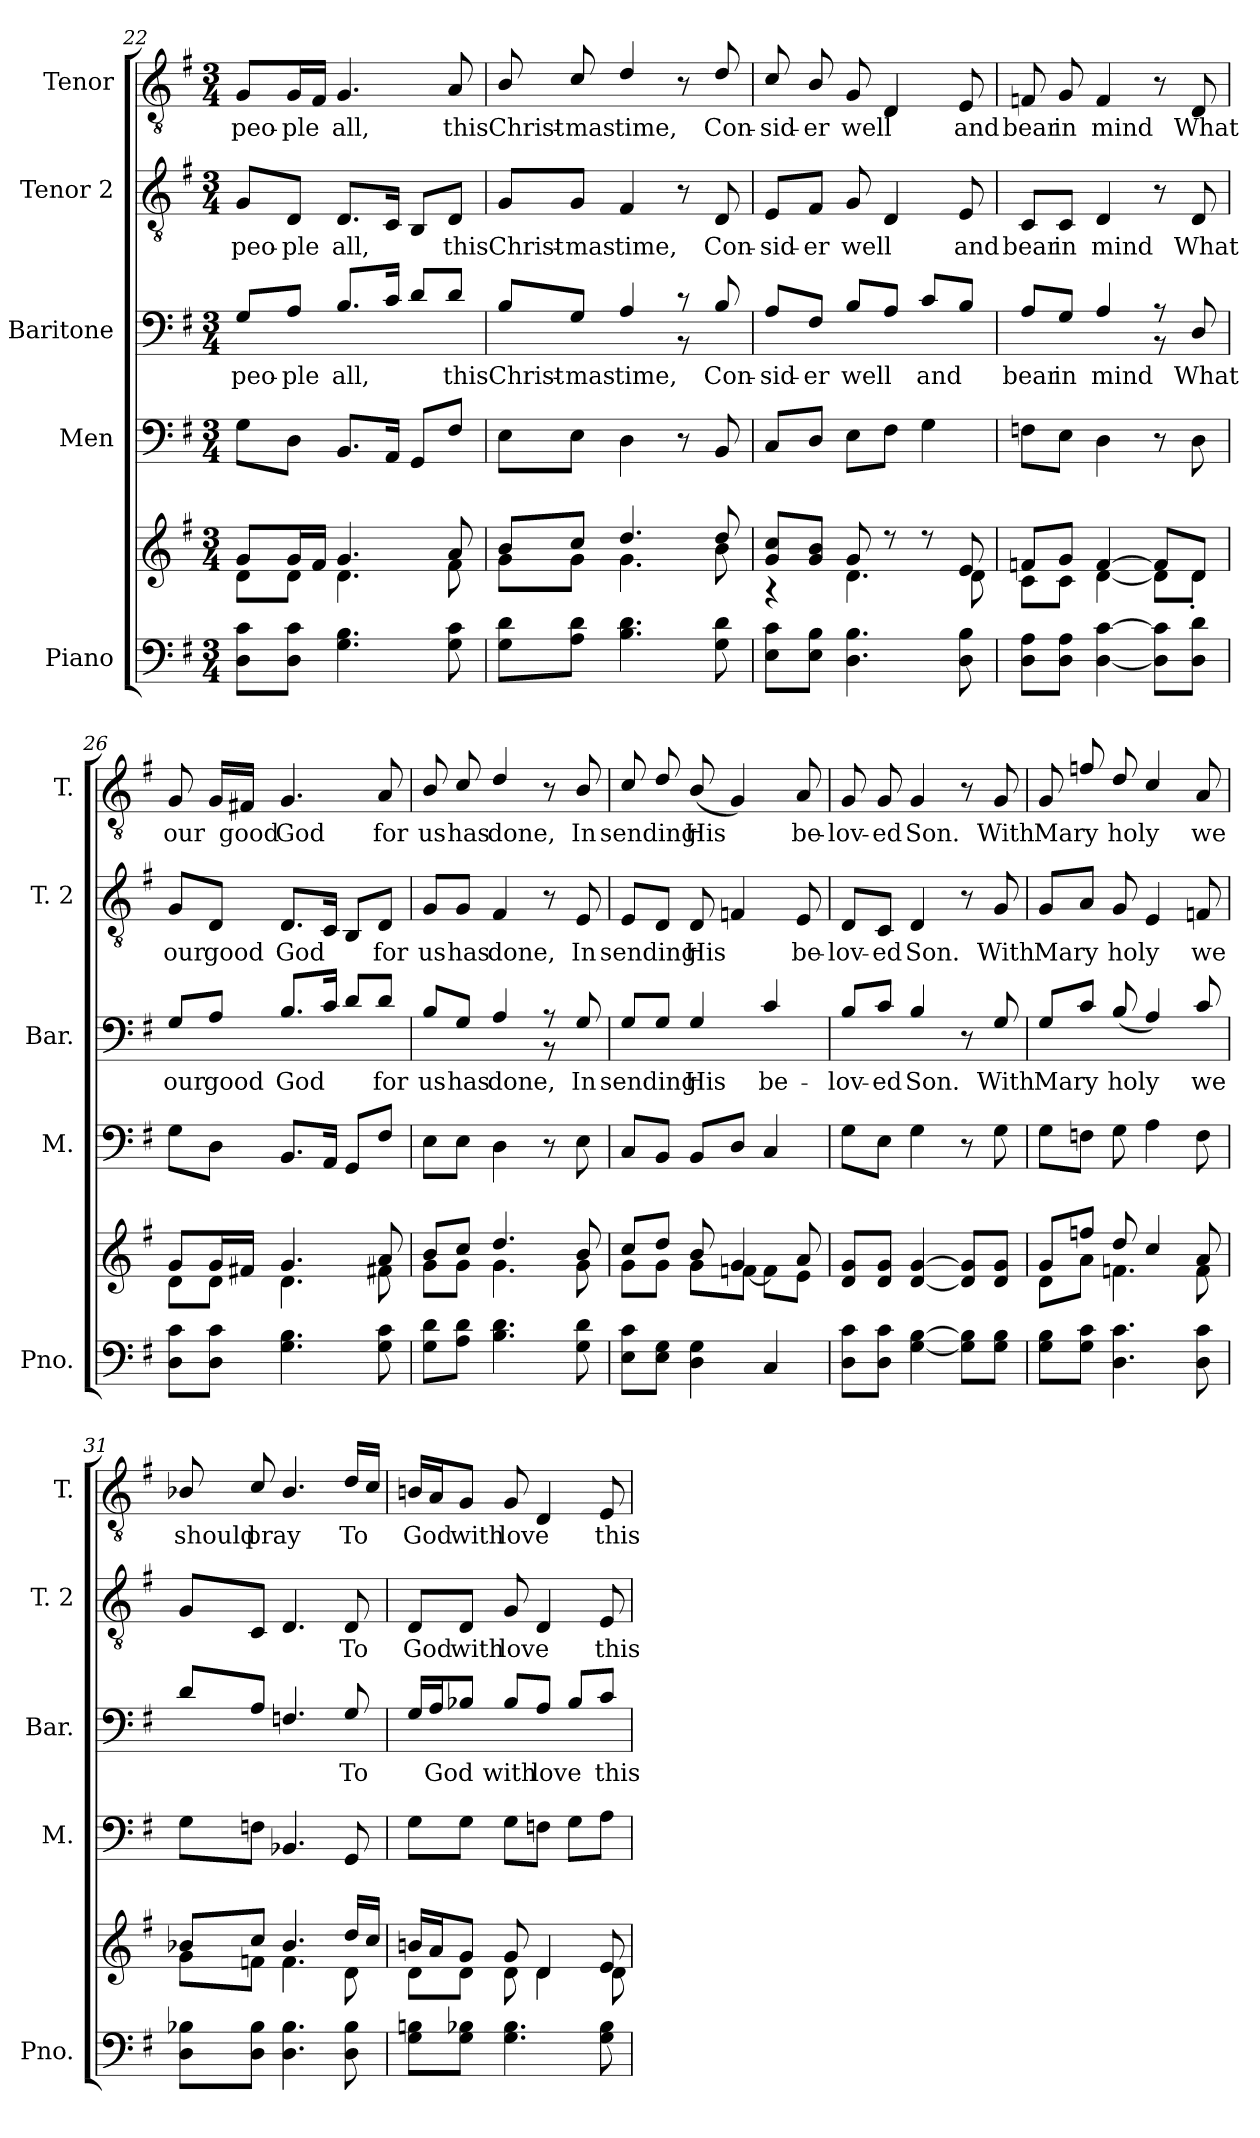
**kern	**kern	**kern	**kern	**text	**kern	**text	**kern	**text
*part5	*part5	*part4	*part3	*part3	*part2	*part2	*part1	*part1
*staff6	*staff5	*staff4	*staff3	*staff3	*staff2	*staff2	*staff1	*staff1
*I"Piano	*	*I"Men	*I"Baritone	*	*I"Tenor 2	*	*I"Tenor	*
*I'Pno.	*	*I'M.	*I'Bar.	*	*I'T. 2	*	*I'T.	*
*clefF4	*clefG2	*clefF4	*clefF4	*	*clefGv2	*	*clefGv2	*
*k[f#]	*k[f#]	*k[f#]	*k[f#]	*	*k[f#]	*	*k[f#]	*
*G:	*G:	*G:	*G:	*	*G:	*	*G:	*
*M3/4	*M3/4	*M3/4	*M3/4	*	*M3/4	*	*M3/4	*
=22	=22	=22	=22	=22	=22	=22	=22	=22
*	*^	*	*	*	*	*	*	*
!	!	!	!	!	!LO:LY:b	!	!LO:LY:b	!	!LO:LY:b
8D\ 8c\L	8g/L	8d\L	8G\L	8G/L	peo-	8G/L	peo-	8G/L	peo-
!	!	!	!	!	!LO:LY:b	!	!LO:LY:b	!	!LO:LY:b
8D\ 8c\J	16g/L	8d\J	8D\J	8A/J	-ple	8D/J	-ple	16G/L	-ple
.	16f#/JJ	.	.	.	.	.	.	16F#/JJ	.
!	!	!	!	!	!LO:LY:b	!	!LO:LY:b	!	!LO:LY:b
4.G\ 4.B\	4.g/	4.d\	8.BB/L	8.B/L	all,	8.D/L	all,	4.G/	all,
.	.	.	16AA/Jk	16c/Jk	.	16C/Jk	.	.	.
.	.	.	8GG/L	8d/L	.	8BB/L	.	.	.
!	!	!	!	!	!LO:LY:b	!	!LO:LY:b	!	!LO:LY:b
8G\ 8c\	8a/	8f#\	8F#/J	8d/J	this	8D/J	this	8A/	this
=23	=23	=23	=23	=23	=23	=23	=23	=23	=23
!	!	!	!	!	!LO:LY:b	!	!LO:LY:b	!	!LO:LY:b
*	*	*	*	*^	*	*	*	*	*
8G\ 8d\L	8b/L	8g\L	8E\L	8B/L	2ryy	Christ-	8G/L	Christ-	8B/	Christ-
!	!	!	!	!	!	!LO:LY:b	!	!LO:LY:b	!	!LO:LY:b
8A\ 8d\J	8cc/J	8g\J	8E\J	8G/J	.	-mas	8G/J	-mas	8c/	-mas
!	!	!	!	!	!	!LO:LY:b	!	!LO:LY:b	!	!LO:LY:b
4.B\ 4.d\	4.dd/	4.g\	4D\	4A/	.	time,	4F#/	time,	4d/	time,
.	.	.	8r	8r	8r	.	8r	.	8r	.
!	!	!	!	!	!	!LO:LY:b	!	!LO:LY:b	!	!LO:LY:b
8G\ 8d\	8dd/	8b\	8BB/	8B/	8ryy	Con-	8D/	Con-	8d/	Con-
=24	=24	=24	=24	=24	=24	=24	=24	=24	=24	=24
!	!	!	!	!	!	!LO:LY:b	!	!LO:LY:b	!	!LO:LY:b
*	*	*	*	*v	*v	*	*	*	*	*
8E\ 8c\L	8g/ 8cc/L	4r	8C/L	8A/L	-sid-	8E/L	-sid-	8c/	-sid-
!	!	!	!	!	!LO:LY:b	!	!LO:LY:b	!	!LO:LY:b
8E\ 8B\J	8g/ 8b/J	.	8D/J	8F#/J	-er	8F#/J	-er	8B/	-er
!	!	!	!	!	!LO:LY:b	!	!LO:LY:b	!	!LO:LY:b
4.D\ 4.B\	8g/	4.d\	8E\L	8B/L	well	8G/	well	8G/	well
.	8r	.	8F#\J	8A/J	.	4D/	.	4D/	.
!	!	!	!	!	!LO:LY:b	!	!	!	!
.	8r	.	4G\	8c/L	and	.	.	.	.
!	!	!	!	!	!	!	!LO:LY:b	!	!LO:LY:b
8D\ 8B\	8e/	8d\	.	8B/J	.	8E/	and	8E/	and
=25	=25	=25	=25	=25	=25	=25	=25	=25	=25
!	!	!	!	!	!LO:LY:b	!	!LO:LY:b	!	!LO:LY:b
*	*	*	*	*^	*	*	*	*	*
8D\ 8A\L	8fn/L	8c\L	8Fn\L	8A/L	2ryy	bear	8C/L	bear	8Fn/	bear
!	!	!	!	!	!	!LO:LY:b	!	!LO:LY:b	!	!LO:LY:b
8D\ 8A\J	8g/J	8c\J	8E\J	8G/J	.	in	8C/J	in	8G/	in
!	!	!	!	!	!	!LO:LY:b	!	!LO:LY:b	!	!LO:LY:b
[4D\ [4c\	[4f/	[4d\	4D\	4A/	.	mind	4D/	mind	4F/	mind
8D\] 8c\]L	8f/L]	8d\L]	8r	8r	8r	.	8r	.	8r	.
!	!	!	!	!	!	!LO:LY:b	!	!LO:LY:b	!	!LO:LY:b
8D\ 8d\J	8d/J	8d'\J	8D\	8D/	8ryy	What	8D/	What	8D/	What
!!LO:LB:g=z
=26	=26	=26	=26	=26	=26	=26	=26	=26	=26	=26
!	!	!	!	!	!	!LO:LY:b	!	!LO:LY:b	!	!LO:LY:b
*	*	*	*	*v	*v	*	*	*	*	*
8D\ 8c\L	8g/L	8d\L	8G\L	8G/L	our	8G/L	our	8G/	our
!	!	!	!	!	!LO:LY:b	!	!LO:LY:b	!	!
8D\ 8c\J	16g/L	8d\J	8D\J	8A/J	good	8D/J	good	16G/LL	.
!	!	!	!	!	!	!	!	!	!LO:LY:b
.	16f#X/JJ	.	.	.	.	.	.	16F#X/JJ	good
!	!	!	!	!	!LO:LY:b	!	!LO:LY:b	!	!LO:LY:b
4.G\ 4.B\	4.g/	4.d\	8.BB/L	8.B/L	God	8.D/L	God	4.G/	God
.	.	.	16AA/Jk	16c/Jk	.	16C/Jk	.	.	.
.	.	.	8GG/L	8d/L	.	8BB/L	.	.	.
!	!	!	!	!	!LO:LY:b	!	!LO:LY:b	!	!LO:LY:b
8G\ 8c\	8a/	8f#X\	8F#/J	8d/J	for	8D/J	for	8A/	for
=27	=27	=27	=27	=27	=27	=27	=27	=27	=27
!	!	!	!	!	!LO:LY:b	!	!LO:LY:b	!	!LO:LY:b
*	*	*	*	*^	*	*	*	*	*
8G\ 8d\L	8b/L	8g\L	8E\L	8B/L	2ryy	us	8G/L	us	8B/	us
!	!	!	!	!	!	!LO:LY:b	!	!LO:LY:b	!	!LO:LY:b
8A\ 8d\J	8cc/J	8g\J	8E\J	8G/J	.	has	8G/J	has	8c/	has
!	!	!	!	!	!	!LO:LY:b	!	!LO:LY:b	!	!LO:LY:b
4.B\ 4.d\	4.dd/	4.g\	4D\	4A/	.	done,	4F#/	done,	4d/	done,
.	.	.	8r	8r	8r	.	8r	.	8r	.
!	!	!	!	!	!	!LO:LY:b	!	!LO:LY:b	!	!LO:LY:b
8G\ 8d\	8b/	8g\	8E\	8G/	8ryy	In	8E/	In	8B/	In
=28	=28	=28	=28	=28	=28	=28	=28	=28	=28	=28
!	!	!	!	!	!	!LO:LY:b	!	!LO:LY:b	!	!LO:LY:b
*	*	*	*	*v	*v	*	*	*	*	*
8E\ 8c\L	8cc/L	8g\L	8C/L	8G/L	sending	8E/L	sending	8c/	sending
8E\ 8G\J	8dd/J	8g\J	8BB/J	8G/J	.	8D/J	.	8d/	.
!	!	!	!	!	!LO:LY:b	!	!LO:LY:b	!	!LO:LY:b
4D\ 4G\	8b/	8g\L	8BB/L	4G/	His	8D/	His	(8B/	His
.	4g/	[8fn\J	8D/J	.	.	4Fn/	.	4G/)	.
!	!	!	!	!	!LO:LY:b	!	!	!	!
4C/	.	8f\L]	4C/	4c/	be-	.	.	.	.
!	!	!	!	!	!	!	!LO:LY:b	!	!LO:LY:b
.	8a/	8e\J	.	.	.	8E/	be-	8A/	be-
=29	=29	=29	=29	=29	=29	=29	=29	=29	=29
!	!	!	!	!	!LO:LY:b	!	!LO:LY:b	!	!LO:LY:b
*	*v	*v	*	*	*	*	*	*	*
8D\ 8c\L	8d/ 8g/L	8G\L	8B/L	-lov-	8D/L	-lov-	8G/	-lov-
!	!	!	!	!LO:LY:b	!	!LO:LY:b	!	!LO:LY:b
8D\ 8c\J	8d/ 8g/J	8E\J	8c/J	-ed	8C/J	-ed	8G/	-ed
!	!	!	!	!LO:LY:b	!	!LO:LY:b	!	!LO:LY:b
[4G\ [4B\	[4d/ [4g/	4G\	4B/	Son.	4D/	Son.	4G/	Son.
8G\] 8B\]L	8d/] 8g/]L	8r	8r	.	8r	.	8r	.
!	!	!	!	!LO:LY:b	!	!LO:LY:b	!	!LO:LY:b
8G\ 8B\J	8d/ 8g/J	8G\	8G/	With	8G/	With	8G/	With
=30	=30	=30	=30	=30	=30	=30	=30	=30
*	*^	*	*	*	*	*	*	*
!	!	!	!	!	!LO:LY:b	!	!LO:LY:b	!	!LO:LY:b
8G\ 8B\L	8g/L	8d\L	8G\L	8G/L	Mary	8G/L	Mary	8G/	Mary
8G\ 8c\J	8ffn/J	8a\J	8Fn\J	8c/J	.	8A/J	.	8fn/	.
!	!	!	!	!	!LO:LY:b	!	!LO:LY:b	!	!LO:LY:b
4.D\ 4.c\	8dd/	4.fn\	8G\	(8B/	holy	8G/	holy	8d/	holy
.	4cc/	.	4A\	4A/)	.	4E/	.	4c/	.
!	!	!	!	!	!LO:LY:b	!	!LO:LY:b	!	!LO:LY:b
8D\ 8c\	8a/	8f\	8F\	8c/	we	8Fn/	we	8A/	we
!!LO:PB:g=z
=31	=31	=31	=31	=31	=31	=31	=31	=31	=31
!	!	!	!	!	!	!	!	!	!LO:LY:b
8D\ 8B-X\L	8b-X/L	8g\L	8G\L	8d/L	.	8G/L	.	8B-X/	should
!	!	!	!	!	!	!	!	!	!LO:LY:b
8D\ 8B-\J	8cc/J	8fn\J	8Fn\J	8A/J	.	8C/J	.	8c/	pray
4.D\ 4.B-\	4.b-/	4.f\	4.BB-X/	4.Fn/	.	4.D/	.	4.B-/	.
!	!	!	!	!	!LO:LY:b	!	!LO:LY:b	!	!LO:LY:b
8D\ 8B-\	16dd/LL	8d\	8GG/	8G/	To	8D/	To	16d/LL	To
.	16cc/JJ	.	.	.	.	.	.	16c/JJ	.
=32	=32	=32	=32	=32	=32	=32	=32	=32	=32
!	!	!	!	!	!	!	!LO:LY:b	!	!LO:LY:b
8G\ 8Bn\L	16bn/LL	8d\L	8G\L	16G/LL	.	8D/L	God	16Bn/LL	God
!	!	!	!	!	!LO:LY:b	!	!	!	!
.	16a/J	.	.	16A/J	God	.	.	16A/J	.
!	!	!	!	!	!	!	!LO:LY:b	!	!LO:LY:b
8G\ 8B-X\J	8g/J	8d\J	8G\J	8B-X/J	.	8D/J	with	8G/J	with
!	!	!	!	!	!LO:LY:b	!	!LO:LY:b	!	!LO:LY:b
4.G\ 4.B-\	8g/	8d\	8G\L	8B-/L	with	8G/	love	8G/	love
!	!	!	!	!	!LO:LY:b	!	!	!	!
.	4d/	4d\	8Fn\J	8A/J	love	4D/	.	4D/	.
.	.	.	8G\L	8B-/L	.	.	.	.	.
!	!	!	!	!	!LO:LY:b	!	!LO:LY:b	!	!LO:LY:b
8G\ 8B-\	8e/	8d\	8A\J	8c/J	this	8E/	this	8E/	this
*	*v	*v	*	*	*	*	*	*	*
=	=	=	=	=	=	=	=	=
*-	*-	*-	*-	*-	*-	*-	*-	*-
